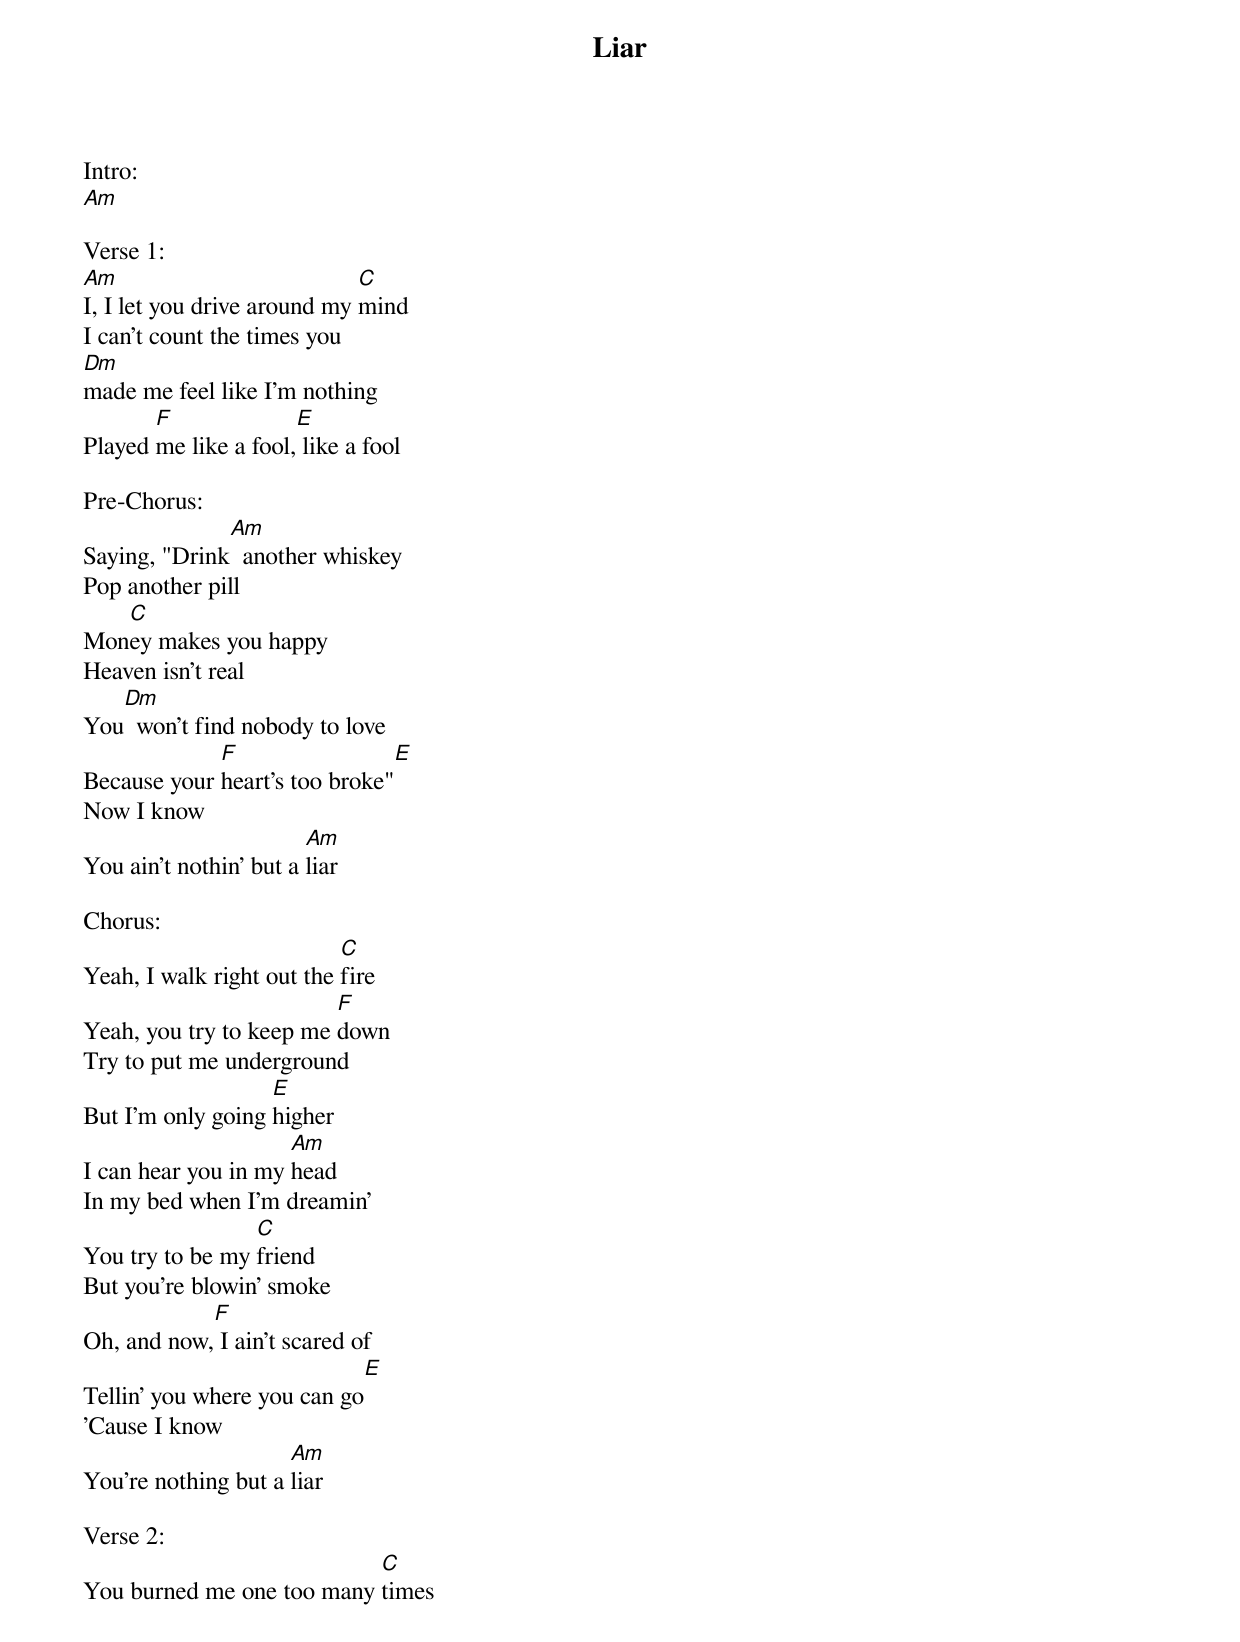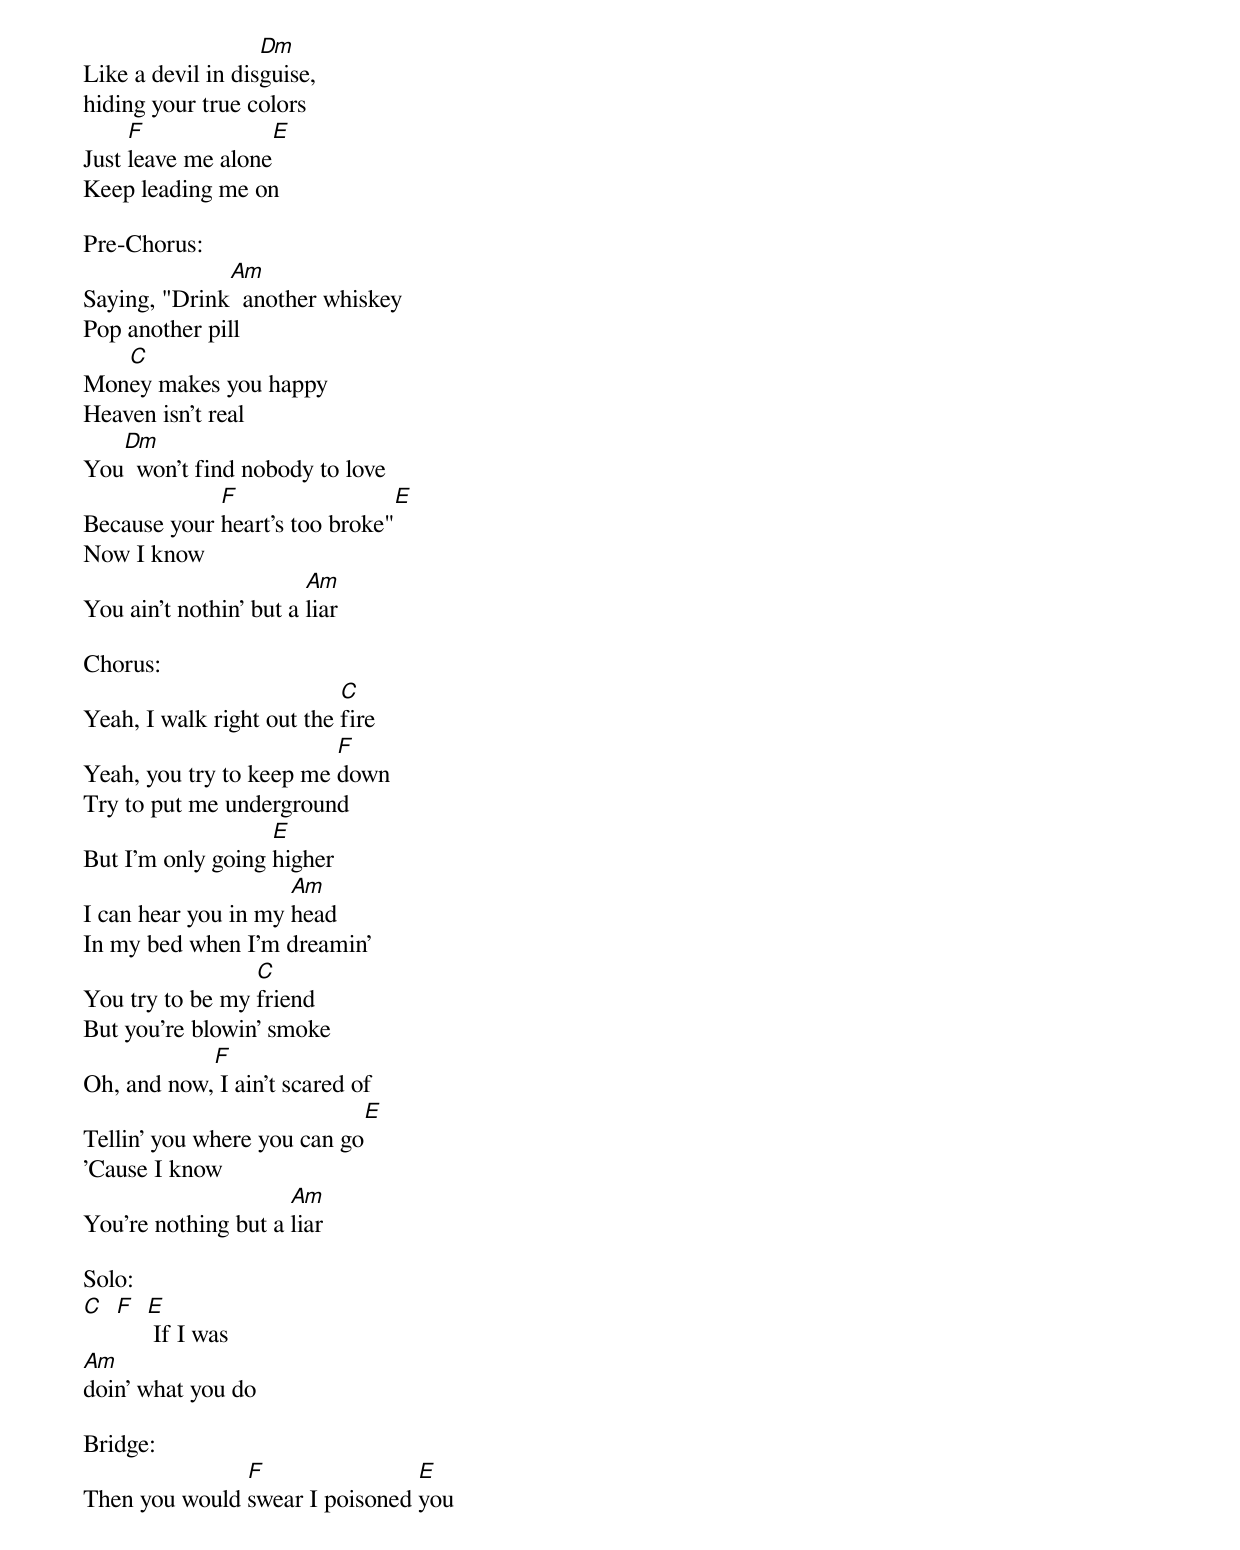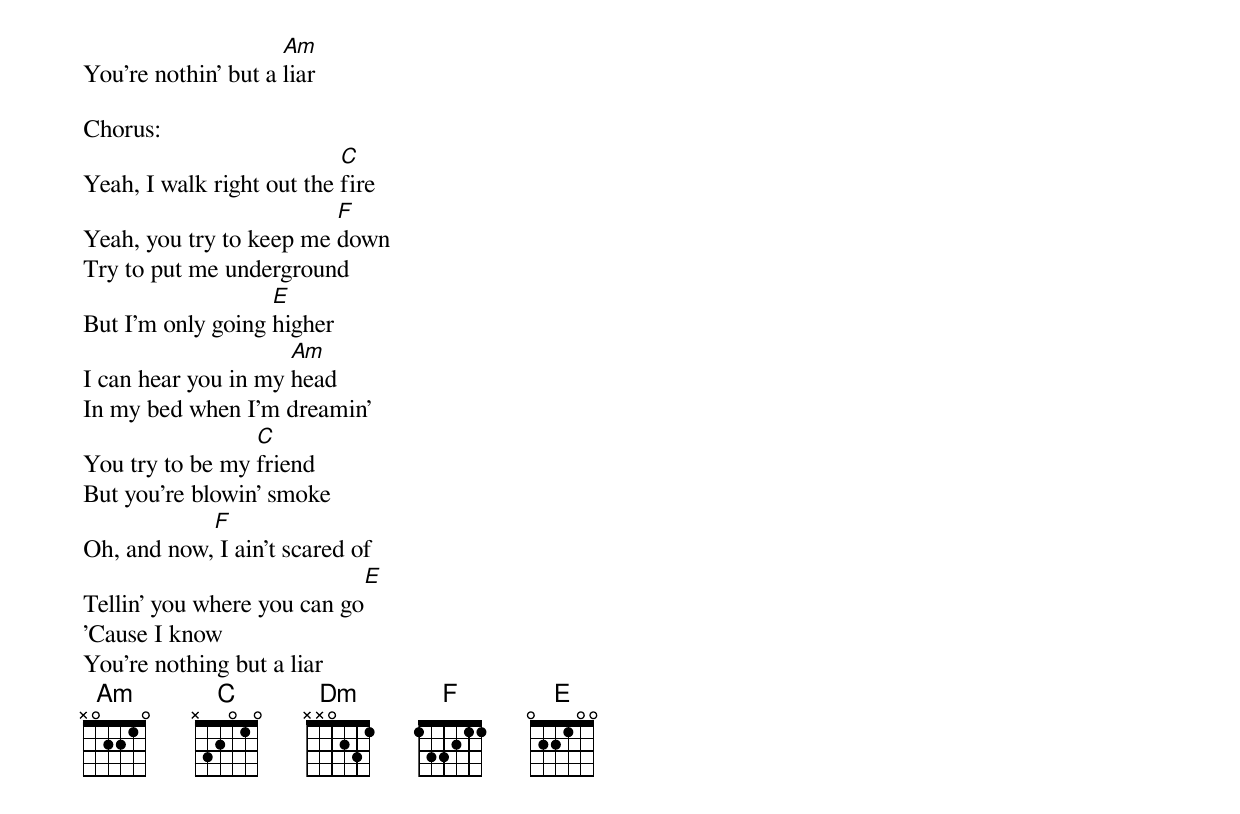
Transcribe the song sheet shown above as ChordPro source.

{title:Liar}
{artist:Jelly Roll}
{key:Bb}
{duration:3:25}
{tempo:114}

Intro:
[Am]

Verse 1:
[Am]I, I let you drive around my [C]mind
I can't count the times you
[Dm]made me feel like I'm nothing
Played [F]me like a fool,[E] like a fool

Pre-Chorus:
Saying, "Drink[Am]  another whiskey
Pop another pill
Mon[C]ey makes you happy
Heaven isn't real
You[Dm]  won't find nobody to love
Because your [F]heart's too broke"[E]
Now I know
You ain't nothin' but a [Am]liar

Chorus:
Yeah, I walk right out the [C]fire
Yeah, you try to keep me [F]down
Try to put me underground
But I'm only going [E]higher
I can hear you in my [Am]head
In my bed when I'm dreamin'
You try to be my [C]friend
But you're blowin' smoke
Oh, and now,[F] I ain't scared of
Tellin' you where you can go[E]
'Cause I know
You're nothing but a [Am]liar

Verse 2:
You burned me one too many [C]times
Like a devil in dis[Dm]guise,
hiding your true colors
Just [F]leave me alone[E]
Keep leading me on

Pre-Chorus:
Saying, "Drink[Am]  another whiskey
Pop another pill
Mon[C]ey makes you happy
Heaven isn't real
You[Dm]  won't find nobody to love
Because your [F]heart's too broke"[E]
Now I know
You ain't nothin' but a [Am]liar

Chorus:
Yeah, I walk right out the [C]fire
Yeah, you try to keep me [F]down
Try to put me underground
But I'm only going [E]higher
I can hear you in my [Am]head
In my bed when I'm dreamin'
You try to be my [C]friend
But you're blowin' smoke
Oh, and now,[F] I ain't scared of
Tellin' you where you can go[E]
'Cause I know
You're nothing but a [Am]liar

Solo:
[C]  [F]  [E] If I was
[Am]doin' what you do

Bridge:
Then you would [F]swear I poisoned [E]you
You're nothin' but a [Am]liar

Chorus:
Yeah, I walk right out the [C]fire
Yeah, you try to keep me [F]down
Try to put me underground
But I'm only going [E]higher
I can hear you in my [Am]head
In my bed when I'm dreamin'
You try to be my [C]friend
But you're blowin' smoke
Oh, and now,[F] I ain't scared of
Tellin' you where you can go[E]
'Cause I know
You're nothing but a liar
